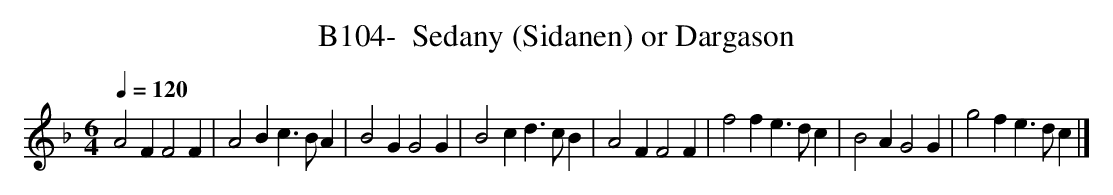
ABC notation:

X:1
T:B104-  Sedany (Sidanen) or Dargason
Q:1/4=120
L:1/4
M:6/4
K:Cmixolydian
A2FF2F|A2Bc3/2B/2A|B2GG2G|B2cd3/2c/2B|\
A2FF2F|f2fe3/2d/2c|B2AG2G|g2fe3/2d/2c|]
